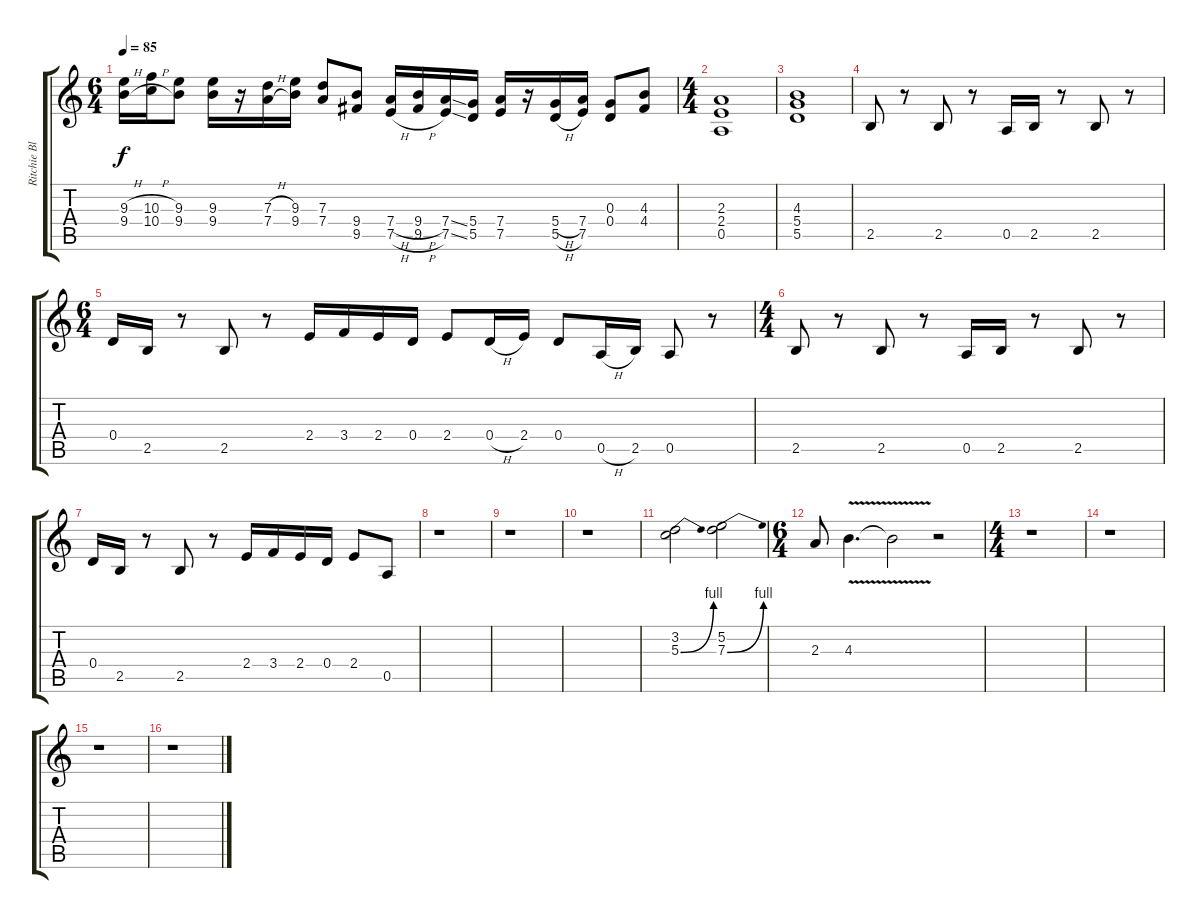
\track ("Ritchie Blackmore" "Ritchie Bl") {instrument distortionguitar}
\staff {score tabs}
\tuning (E4 B3 G3 D3 A2 E2) {hide}
\ts (6 4)
\tempo 85
\clef g2
\ks c
(9.3{h} 9.4{h}).16{dy f volume 13 instrument distortionguitar} (10.3{h} 10.4{h}).16 (9.3 9.4).8 (9.3 9.4).16 r.16 (7.3{h} 7.4{h}).16 (9.3 9.4).16 (7.3 7.4).8 (9.4 9.5).8 (7.4{h} 7.5{h}).16 (9.4{h} 9.5{h}).16 (7.4{ss} 7.5{ss}).16 (5.4 5.5).16 (7.4 7.5).16 r.16 (5.4{h} 5.5{h}).16 (7.4 7.5).16 (0.3 0.4).8 (4.3 4.4).8 |
\ts (4 4)
(2.3 2.4 0.5).1 |
(4.3 5.4 5.5).1 |
2.5.8 r.8 2.5.8 r.8 0.5.16 2.5.16 r.8 2.5.8 r.8 |
\ts (6 4)
0.4.16 2.5.16 r.8 2.5.8 r.8 2.4.16 3.4.16 2.4.16 0.4.16 2.4.8 0.4{h}.16 2.4.16 0.4.8 0.5{h}.16 2.5.16 0.5.8 r.8 |
\ts (4 4)
2.5.8 r.8 2.5.8 r.8 0.5.16 2.5.16 r.8 2.5.8 r.8 |
0.4.16 2.5.16 r.8 2.5.8 r.8 2.4.16 3.4.16 2.4.16 0.4.16 2.4.8 0.5.8 |
r.1 |
r.1 |
r.1 |
(3.2 5.3{be (bend 0 0 60 4)}).2 (5.2 7.3{be (bend 0 0 60 4)}).2 |
\ts (6 4)
2.3.8 4.3{v}.4{d} 4.3{t}.2 r.2 |
\ts (4 4)
r.1 |
r.1 |
r.1 |
r.1
